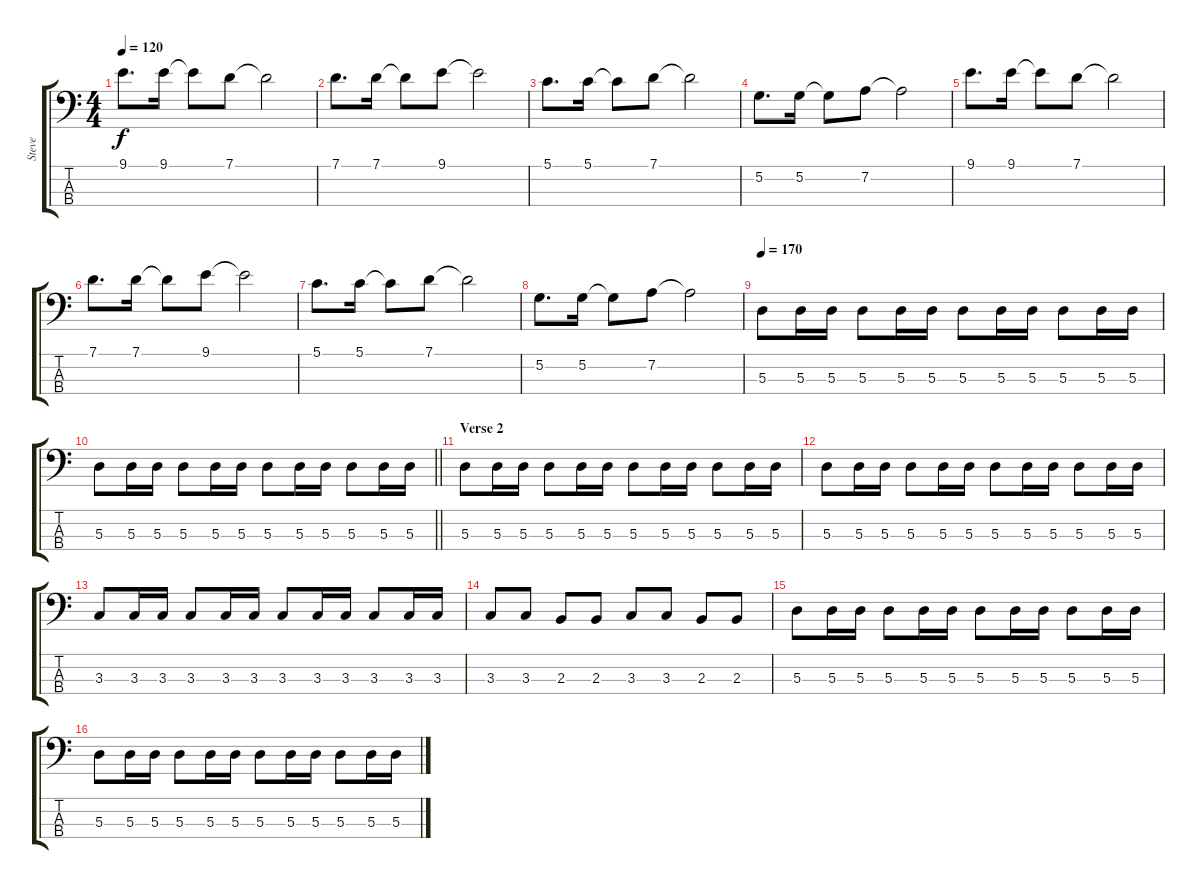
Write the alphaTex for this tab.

\track ("Steve" "Steve") {instrument electricbassfinger}
\staff {score tabs}
\tuning (G2 D2 A1 E1) {hide}
\ts (4 4)
\tempo 120
\clef f4
\ks c
9.1.8{d dy f} 9.1.16 9.1{t}.8 7.1.8 7.1{t}.2 |
7.1.8{d} 7.1.16 7.1{t}.8 9.1.8 9.1{t}.2 |
5.1.8{d} 5.1.16 5.1{t}.8 7.1.8 7.1{t}.2 |
5.2.8{d} 5.2.16 5.2{t}.8 7.2.8 7.2{t}.2 |
9.1.8{d} 9.1.16 9.1{t}.8 7.1.8 7.1{t}.2 |
7.1.8{d} 7.1.16 7.1{t}.8 9.1.8 9.1{t}.2 |
5.1.8{d} 5.1.16 5.1{t}.8 7.1.8 7.1{t}.2 |
5.2.8{d} 5.2.16 5.2{t}.8 7.2.8 7.2{t}.2 |
\tempo 170
5.3.8 5.3.16 5.3.16 5.3.8 5.3.16 5.3.16 5.3.8 5.3.16 5.3.16 5.3.8 5.3.16 5.3.16 |
\barLineRight lightlight
5.3.8 5.3.16 5.3.16 5.3.8 5.3.16 5.3.16 5.3.8 5.3.16 5.3.16 5.3.8 5.3.16 5.3.16 |
\section ("" "Verse 2")
5.3.8 5.3.16 5.3.16 5.3.8 5.3.16 5.3.16 5.3.8 5.3.16 5.3.16 5.3.8 5.3.16 5.3.16 |
5.3.8 5.3.16 5.3.16 5.3.8 5.3.16 5.3.16 5.3.8 5.3.16 5.3.16 5.3.8 5.3.16 5.3.16 |
3.3.8 3.3.16 3.3.16 3.3.8 3.3.16 3.3.16 3.3.8 3.3.16 3.3.16 3.3.8 3.3.16 3.3.16 |
3.3.8 3.3.8 2.3.8 2.3.8 3.3.8 3.3.8 2.3.8 2.3.8 |
5.3.8 5.3.16 5.3.16 5.3.8 5.3.16 5.3.16 5.3.8 5.3.16 5.3.16 5.3.8 5.3.16 5.3.16 |
5.3.8 5.3.16 5.3.16 5.3.8 5.3.16 5.3.16 5.3.8 5.3.16 5.3.16 5.3.8 5.3.16 5.3.16
